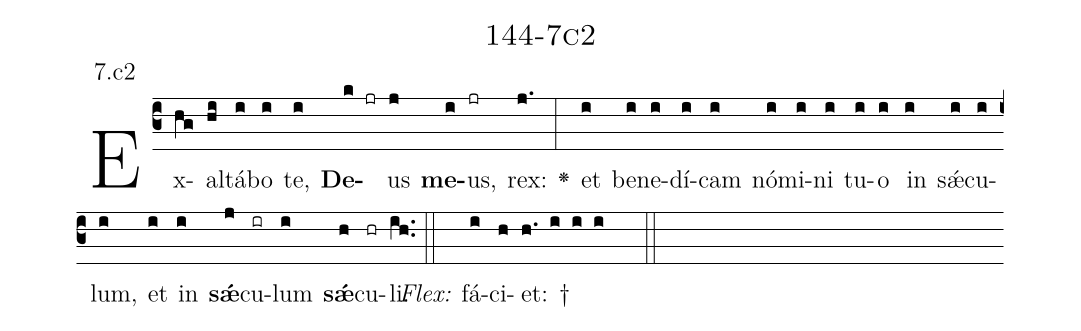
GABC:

name: 144-7c2;
annotation: 7.c2;
%%
(c3)Ex(hg)al(hi)tá(i)bo(i) te,(i) <b>De</b>(k jr)us(j) <b>me</b>(i)us,(jr) rex:(j.) <v>\greheightstar</v>(:) et(i) be(i)ne(i)dí(i)cam(i) nó(i)mi(i)ni(i) tu(i)o(i) in(i) sǽ(i)cu(i)lum,(i) et(i) in(i) <b>sǽ</b>(j)cu(ir)lum(i) <b>sǽ</b>(h)cu(hr)li.(ih..) (::)
<i>Flex:</i>()  fá(i)ci(h)et: †(h. i i i  ::)

%E(i) u(i) o(j) u(i) a(h) e.(ih..) (::)
